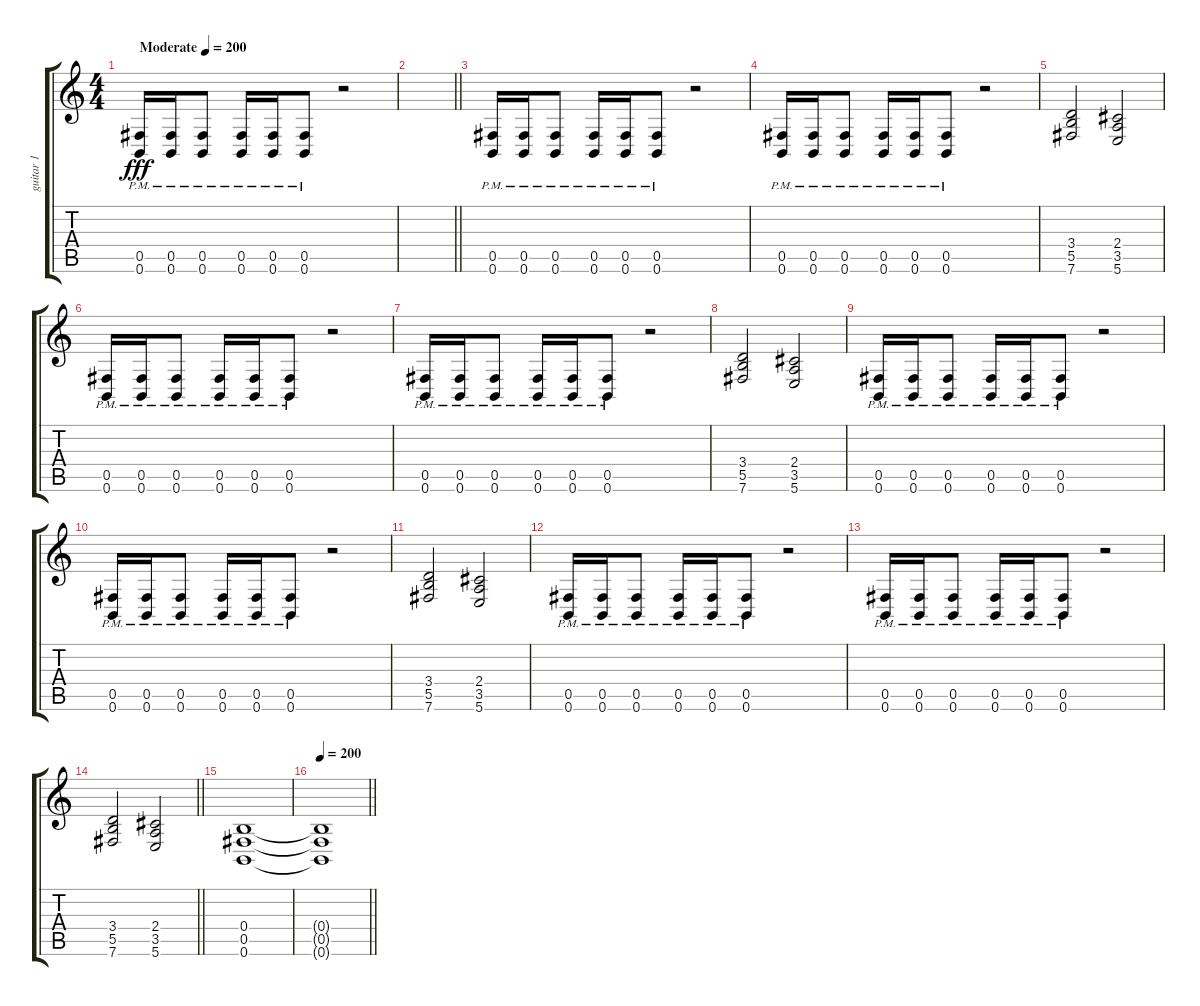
\track ("guitar 1" "guitar 1") {instrument distortionguitar}
\staff {score tabs}
\tuning (Db4 Ab3 E3 B2 Gb2 B1) {hide}
\ts (4 4)
\section ("" "")
\tempo (200 "Moderate")
\tempo 120
\tempo (200 "Moderate")
\clef g2
\ks c
(0.5{pm} 0.6{pm}).16{dy fff instrument distortionguitar} (0.5{pm} 0.6{pm}).16 (0.5{pm} 0.6{pm}).8 (0.5{pm} 0.6{pm}).16 (0.5{pm} 0.6{pm}).16 (0.5{pm} 0.6{pm}).8 r.2 |
\barLineRight lightlight
|
\section ("" "")
(0.5{pm} 0.6{pm}).16 (0.5{pm} 0.6{pm}).16 (0.5{pm} 0.6{pm}).8 (0.5{pm} 0.6{pm}).16 (0.5{pm} 0.6{pm}).16 (0.5{pm} 0.6{pm}).8 r.2 |
(0.5{pm} 0.6{pm}).16 (0.5{pm} 0.6{pm}).16 (0.5{pm} 0.6{pm}).8 (0.5{pm} 0.6{pm}).16 (0.5{pm} 0.6{pm}).16 (0.5{pm} 0.6{pm}).8 r.2 |
(3.4 5.5 7.6).2 (2.4 3.5 5.6).2 |
(0.5{pm} 0.6{pm}).16 (0.5{pm} 0.6{pm}).16 (0.5{pm} 0.6{pm}).8 (0.5{pm} 0.6{pm}).16 (0.5{pm} 0.6{pm}).16 (0.5{pm} 0.6{pm}).8 r.2 |
(0.5{pm} 0.6{pm}).16 (0.5{pm} 0.6{pm}).16 (0.5{pm} 0.6{pm}).8 (0.5{pm} 0.6{pm}).16 (0.5{pm} 0.6{pm}).16 (0.5{pm} 0.6{pm}).8 r.2 |
(3.4 5.5 7.6).2 (2.4 3.5 5.6).2 |
(0.5{pm} 0.6{pm}).16 (0.5{pm} 0.6{pm}).16 (0.5{pm} 0.6{pm}).8 (0.5{pm} 0.6{pm}).16 (0.5{pm} 0.6{pm}).16 (0.5{pm} 0.6{pm}).8 r.2 |
(0.5{pm} 0.6{pm}).16 (0.5{pm} 0.6{pm}).16 (0.5{pm} 0.6{pm}).8 (0.5{pm} 0.6{pm}).16 (0.5{pm} 0.6{pm}).16 (0.5{pm} 0.6{pm}).8 r.2 |
(3.4 5.5 7.6).2 (2.4 3.5 5.6).2 |
(0.5{pm} 0.6{pm}).16 (0.5{pm} 0.6{pm}).16 (0.5{pm} 0.6{pm}).8 (0.5{pm} 0.6{pm}).16 (0.5{pm} 0.6{pm}).16 (0.5{pm} 0.6{pm}).8 r.2 |
(0.5{pm} 0.6{pm}).16 (0.5{pm} 0.6{pm}).16 (0.5{pm} 0.6{pm}).8 (0.5{pm} 0.6{pm}).16 (0.5{pm} 0.6{pm}).16 (0.5{pm} 0.6{pm}).8 r.2 |
\barLineRight lightlight
(3.4 5.5 7.6).2 (2.4 3.5 5.6).2 |
\section ("" "")
(0.4 0.5 0.6).1 |
\tempo 200
\barLineRight lightlight
(0.4{t} 0.5{t} 0.6{t}).1
